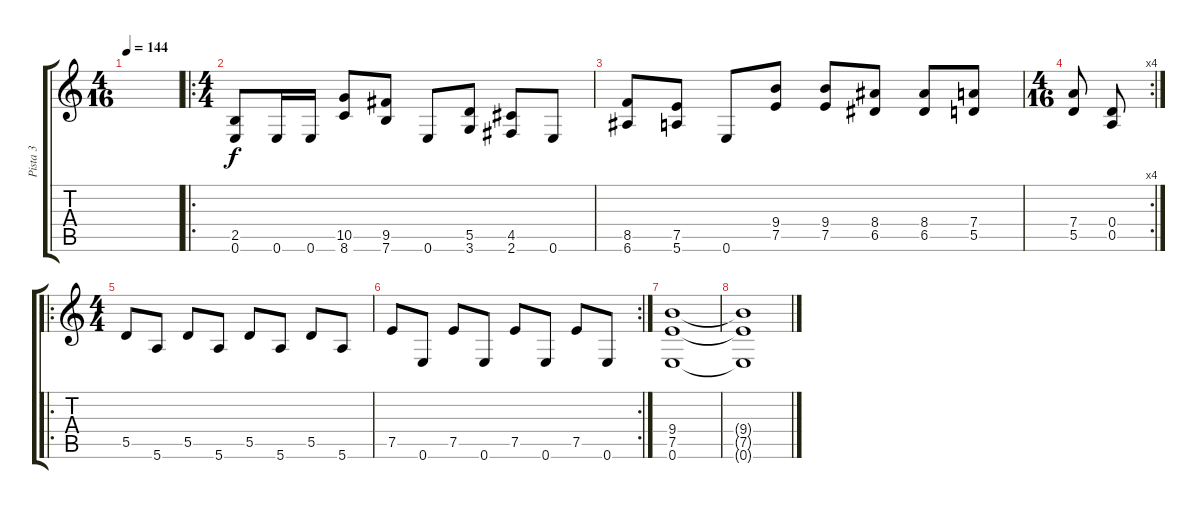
\track ("Pista 3" "Pista 3") {instrument distortionguitar}
\staff {score tabs}
\tuning (E4 B3 G3 D3 A2 E2) {hide}
\ts (4 16)
\tempo 144
\clef g2
\ks c
|
\ro
\ts (4 4)
(2.5 0.6).8 0.6.16 0.6.16 (10.5 8.6).8 (9.5 7.6).8 0.6.8 (5.5 3.6).8 (4.5 2.6).8 0.6.8 |
(8.5 6.6).8 (7.5 5.6).8 0.6.8 (9.4 7.5).8 (9.4 7.5).8 (8.4 6.5).8 (8.4 6.5).8 (7.4 5.5).8 |
\rc 4
\ts (4 16)
(7.4 5.5).8 (0.4 0.5).8 |
\ro
\ts (4 4)
5.5.8 5.6.8 5.5.8 5.6.8 5.5.8 5.6.8 5.5.8 5.6.8 |
\rc 2
7.5.8 0.6.8 7.5.8 0.6.8 7.5.8 0.6.8 7.5.8 0.6.8 |
(9.4 7.5 0.6).1 |
(9.4{t} 7.5{t} 0.6{t}).1
